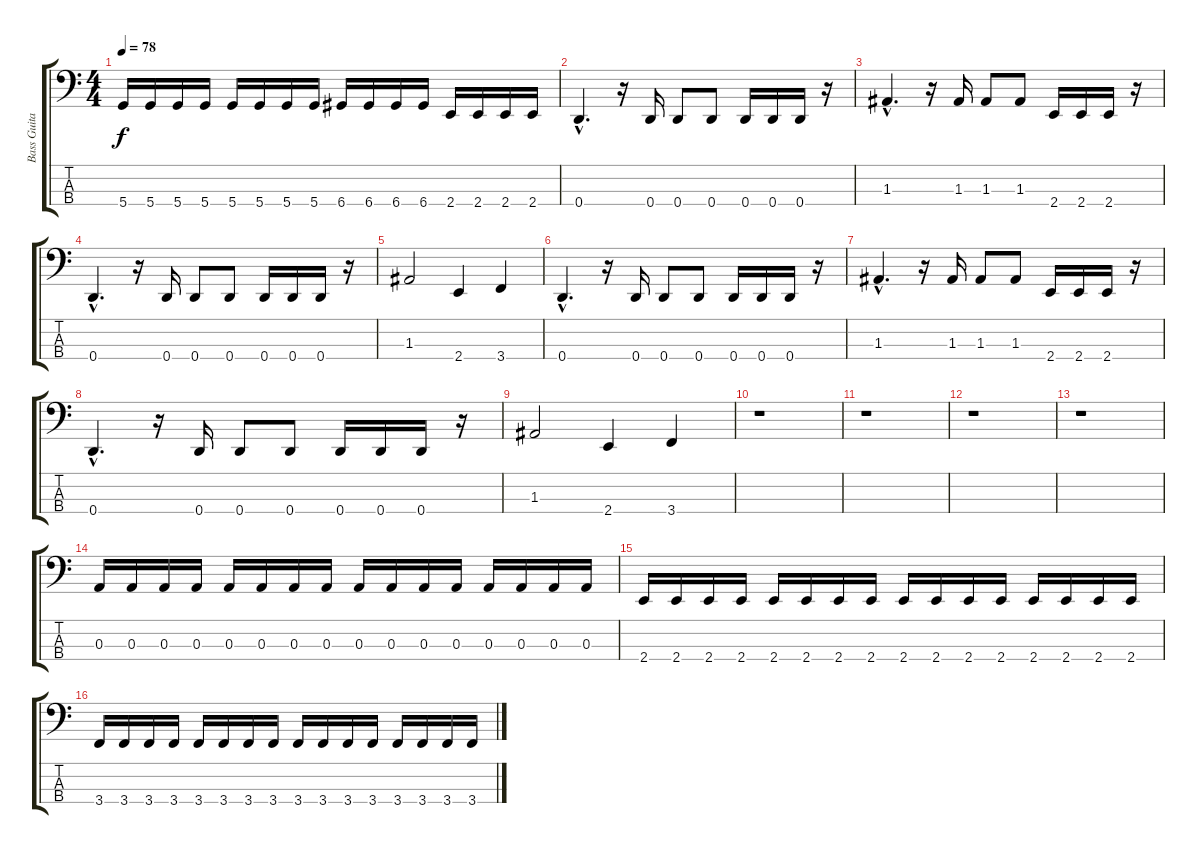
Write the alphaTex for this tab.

\track ("Bass Guitar" "Bass Guita") {instrument electricbasspick}
\staff {score tabs}
\tuning (G2 D2 A1 D1) {hide}
\ts (4 4)
\tempo 78
\clef f4
\ks c
5.4.16{dy f} 5.4.16 5.4.16 5.4.16 5.4.16 5.4.16 5.4.16 5.4.16 6.4.16 6.4.16 6.4.16 6.4.16 2.4.16 2.4.16 2.4.16 2.4.16 |
0.4{hac}.4{d} r.16 0.4.16 0.4.8 0.4.8 0.4.16 0.4.16 0.4.16 r.16 |
1.3{hac}.4{d} r.16 1.3.16 1.3.8 1.3.8 2.4.16 2.4.16 2.4.16 r.16 |
0.4{hac}.4{d} r.16 0.4.16 0.4.8 0.4.8 0.4.16 0.4.16 0.4.16 r.16 |
1.3.2 2.4.4 3.4.4 |
0.4{hac}.4{d} r.16 0.4.16 0.4.8 0.4.8 0.4.16 0.4.16 0.4.16 r.16 |
1.3{hac}.4{d} r.16 1.3.16 1.3.8 1.3.8 2.4.16 2.4.16 2.4.16 r.16 |
0.4{hac}.4{d} r.16 0.4.16 0.4.8 0.4.8 0.4.16 0.4.16 0.4.16 r.16 |
1.3.2 2.4.4 3.4.4 |
r.1 |
r.1 |
r.1 |
r.1 |
0.3.16 0.3.16 0.3.16 0.3.16 0.3.16 0.3.16 0.3.16 0.3.16 0.3.16 0.3.16 0.3.16 0.3.16 0.3.16 0.3.16 0.3.16 0.3.16 |
2.4.16 2.4.16 2.4.16 2.4.16 2.4.16 2.4.16 2.4.16 2.4.16 2.4.16 2.4.16 2.4.16 2.4.16 2.4.16 2.4.16 2.4.16 2.4.16 |
3.4.16 3.4.16 3.4.16 3.4.16 3.4.16 3.4.16 3.4.16 3.4.16 3.4.16 3.4.16 3.4.16 3.4.16 3.4.16 3.4.16 3.4.16 3.4.16
